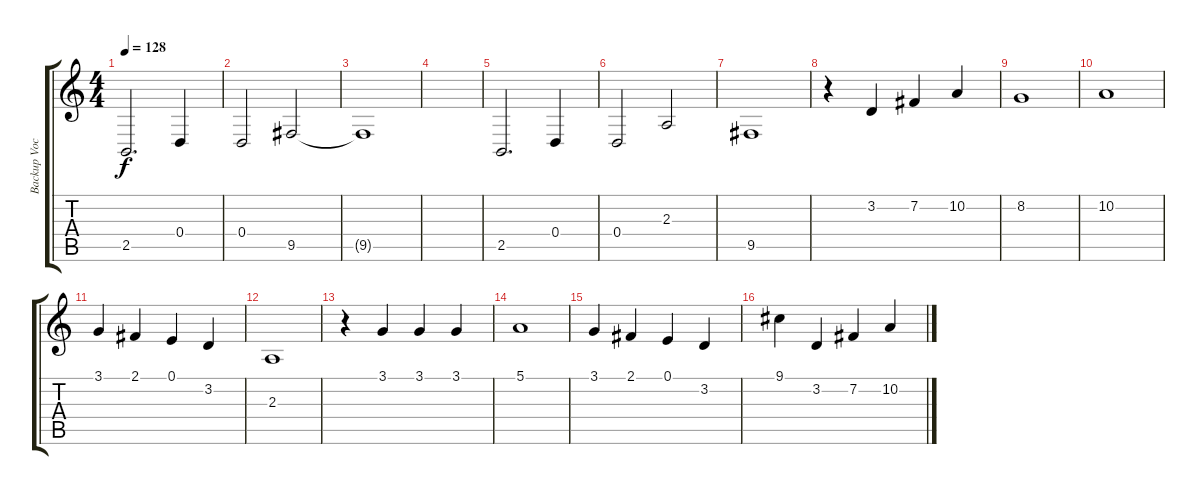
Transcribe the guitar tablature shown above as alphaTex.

\track ("Backup Vocals" "Backup Voc") {instrument lead2sawtooth}
\staff {score tabs}
\tuning (E4 B3 G3 D3 A2 E2) {hide}
\ts (4 4)
\tempo 128
\clef g2
\ks c
2.5.2{d dy f} 0.4.4 |
0.4.2 9.5.2 |
9.5{t}.1 |
|
2.5.2{d} 0.4.4 |
0.4.2 2.3.2 |
9.5.1 |
r.4 3.2.4 7.2.4 10.2.4 |
8.2.1 |
10.2.1 |
3.1.4 2.1.4 0.1.4 3.2.4 |
2.3.1 |
r.4 3.1.4 3.1.4 3.1.4 |
5.1.1 |
3.1.4 2.1.4 0.1.4 3.2.4 |
9.1.4 3.2.4 7.2.4 10.2.4
